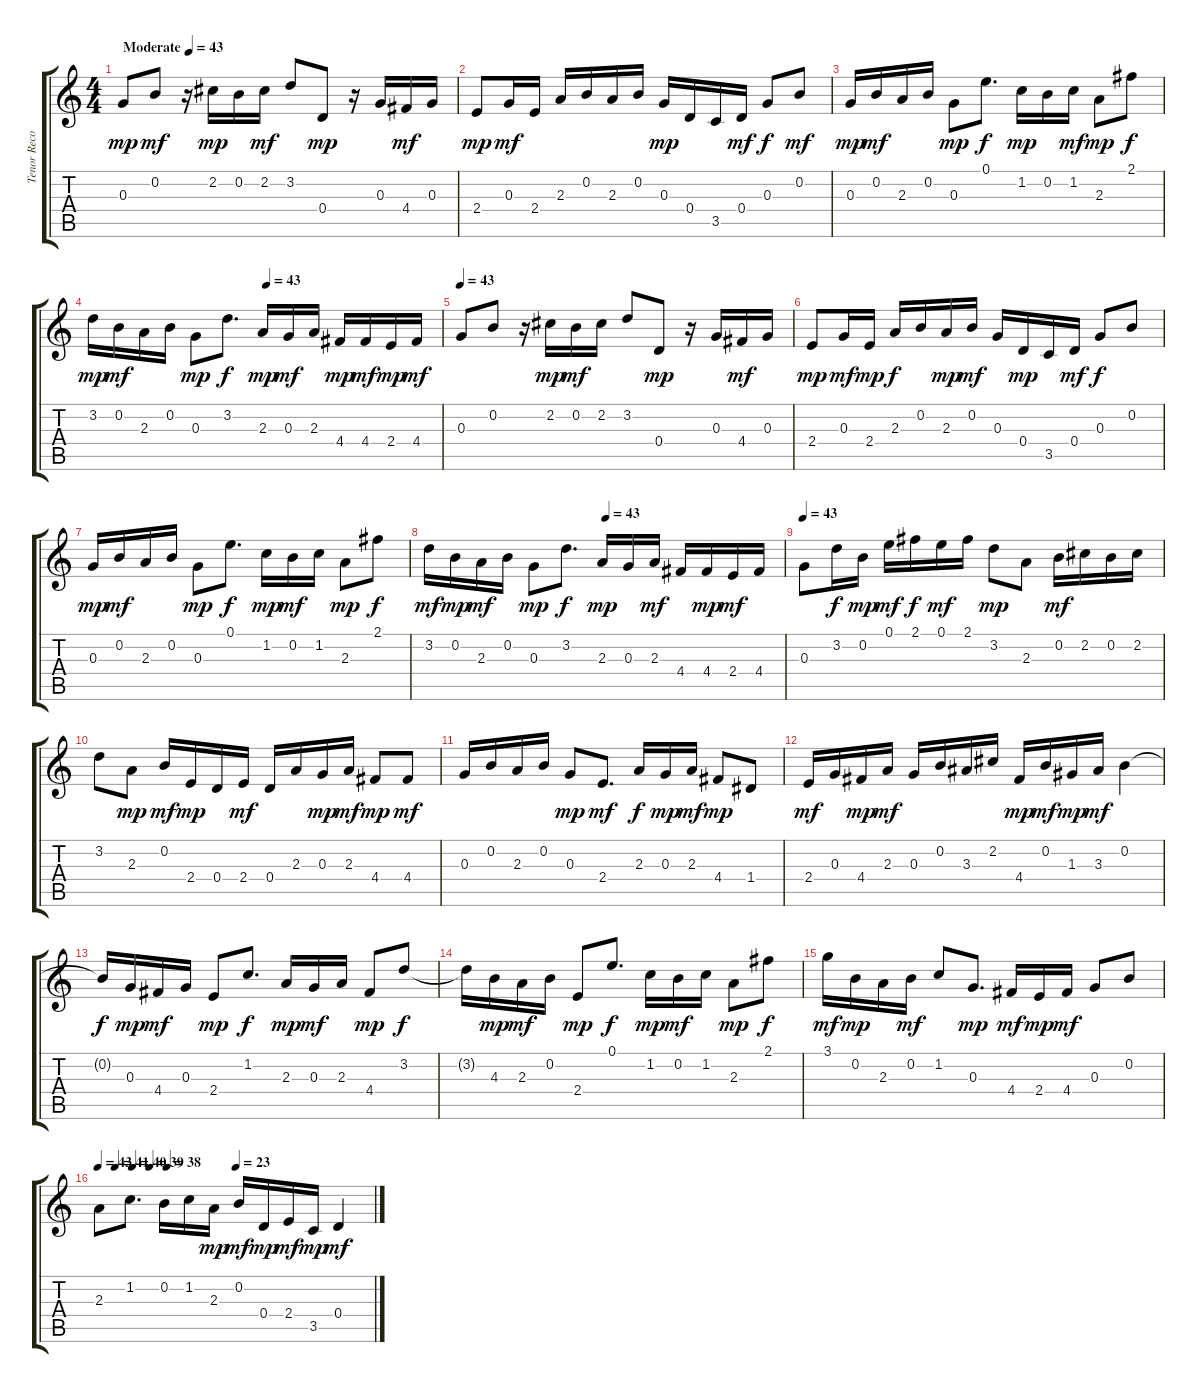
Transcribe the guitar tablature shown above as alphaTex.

\track ("Tenor Recorder" "Tenor Reco") {instrument acousticguitarnylon}
\staff {score tabs}
\tuning (E4 B3 G3 D3 A2 E2) {hide}
\ts (4 4)
\tempo (43 "Moderate")
\clef g2
\ks c
0.3.8{dy mp instrument acousticguitarnylon} 0.2.8{dy mf} r.16 2.2.16{dy mp} 0.2.16 2.2.16{dy mf} 3.2.8 0.4.8{dy mp} r.16 0.3.16 4.4.16{dy mf} 0.3.16 |
2.4.8{dy mp} 0.3.16{dy mf} 2.4.16 2.3.16 0.2.16 2.3.16 0.2.16 0.3.16{dy mp} 0.4.16 3.5.16 0.4.16{dy mf} 0.3.8{dy f} 0.2.8{dy mf} |
0.3.16{dy mp} 0.2.16{dy mf} 2.3.16 0.2.16 0.3.8{dy mp} 0.1.8{d dy f} 1.2.16{dy mp} 0.2.16 1.2.16{dy mf} 2.3.8{dy mp} 2.1.8{dy f} |
\tempo (43 0.5)
3.2.16{dy mp} 0.2.16{dy mf} 2.3.16 0.2.16 0.3.8{dy mp} 3.2.8{d dy f} 2.3.16{dy mp} 0.3.16{dy mf} 2.3.16 4.4.16{dy mp} 4.4.16{dy mf} 2.4.16{dy mp} 4.4.16{dy mf} |
\tempo 43
0.3.8 0.2.8 r.16 2.2.16{dy mp} 0.2.16{dy mf} 2.2.16 3.2.8 0.4.8{dy mp} r.16 0.3.16 4.4.16{dy mf} 0.3.16 |
2.4.8{dy mp} 0.3.16{dy mf} 2.4.16{dy mp} 2.3.16{dy f} 0.2.16 2.3.16{dy mp} 0.2.16{dy mf} 0.3.16 0.4.16{dy mp} 3.5.16 0.4.16{dy mf} 0.3.8{dy f} 0.2.8 |
0.3.16{dy mp} 0.2.16{dy mf} 2.3.16 0.2.16 0.3.8{dy mp} 0.1.8{d dy f} 1.2.16{dy mp} 0.2.16{dy mf} 1.2.16 2.3.8{dy mp} 2.1.8{dy f} |
\tempo (43 0.5)
3.2.16{dy mf} 0.2.16{dy mp} 2.3.16{dy mf} 0.2.16 0.3.8{dy mp} 3.2.8{d dy f} 2.3.16{dy mp} 0.3.16 2.3.16{dy mf} 4.4.16 4.4.16{dy mp} 2.4.16{dy mf} 4.4.16 |
\tempo 43
0.3.8 3.2.16{dy f} 0.2.16{dy mp} 0.1.16{dy mf} 2.1.16{dy f} 0.1.16{dy mf} 2.1.16 3.2.8{dy mp} 2.3.8 0.2.16{dy mf} 2.2.16 0.2.16 2.2.16 |
3.2.8 2.3.8{dy mp} 0.2.16{dy mf} 2.4.16{dy mp} 0.4.16 2.4.16{dy mf} 0.4.16 2.3.16 0.3.16{dy mp} 2.3.16{dy mf} 4.4.8{dy mp} 4.4.8{dy mf} |
0.3.16 0.2.16 2.3.16 0.2.16 0.3.8{dy mp} 2.4.8{d dy mf} 2.3.16{dy f} 0.3.16{dy mp} 2.3.16{dy mf} 4.4.8{dy mp} 1.4.8 |
2.4.16{dy mf} 0.3.16 4.4.16{dy mp} 2.3.16{dy mf} 0.3.16 0.2.16 3.3.16 2.2.16 4.4.16{dy mp} 0.2.16{dy mf} 1.3.16{dy mp} 3.3.16{dy mf} 0.2.4 |
0.2{t}.16{dy f} 0.3.16{dy mp} 4.4.16{dy mf} 0.3.16 2.4.8{dy mp} 1.2.8{d dy f} 2.3.16{dy mp} 0.3.16{dy mf} 2.3.16 4.4.8{dy mp} 3.2.8{dy f} |
3.2{t}.16 4.3.16{dy mp} 2.3.16{dy mf} 0.2.16 2.4.8{dy mp} 0.1.8{d dy f} 1.2.16{dy mp} 0.2.16{dy mf} 1.2.16 2.3.8{dy mp} 2.1.8{dy f} |
3.1.16{dy mf} 0.2.16{dy mp} 2.3.16 0.2.16{dy mf} 1.2.8 0.3.8{d dy mp} 4.4.16{dy mf} 2.4.16{dy mp} 4.4.16{dy mf} 0.3.8 0.2.8 |
\tempo 43
\tempo (41 0.0625)
\tempo (40 0.125)
\tempo (39 0.1875)
\tempo (38 0.25)
\tempo (23 0.5)
2.3.8 1.2.8{d} 0.2.16 1.2.16 2.3.16{dy mp} 0.2.16{dy mf} 0.4.16{dy mp} 2.4.16{dy mf} 3.5.16{dy mp} 0.4.4{dy mf}
